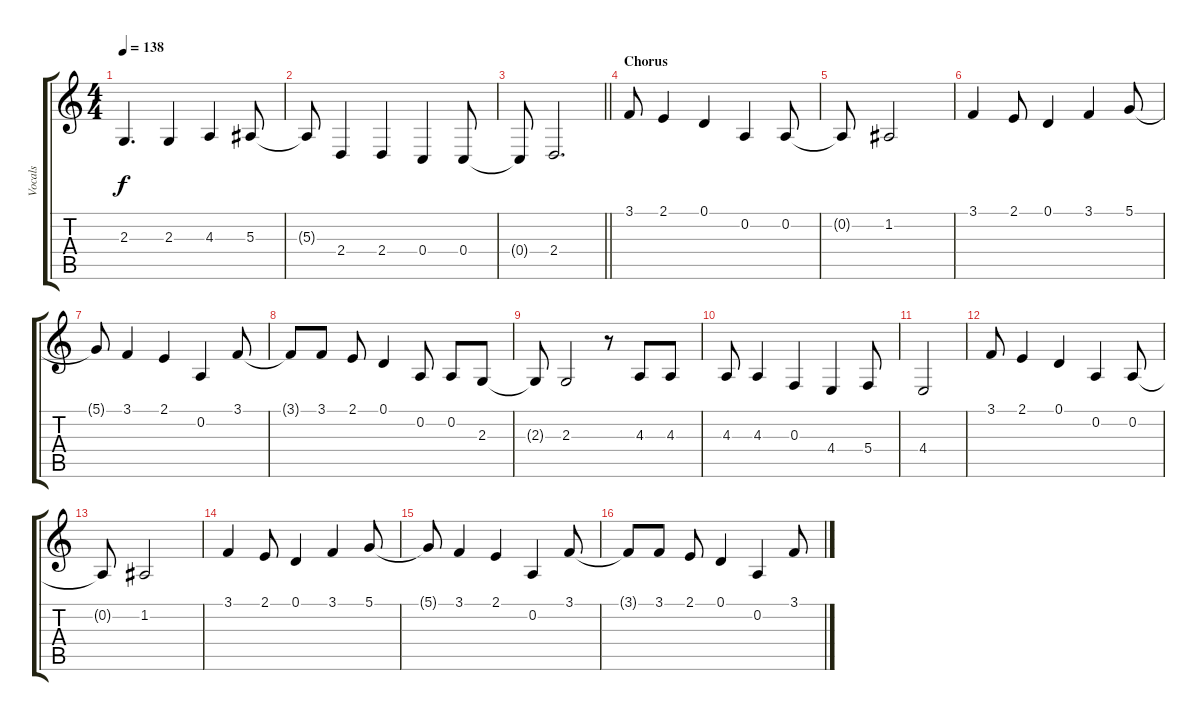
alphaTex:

\track ("Vocals" "Vocals") {instrument trumpet}
\staff {score tabs}
\tuning (D4 A3 F3 C3 G2 D2) {hide}
\ts (4 4)
\tempo 138
\clef g2
\ks c
2.3.4{d dy f} 2.3.4 4.3.4 5.3.8 |
5.3{t}.8 2.4.4 2.4.4 0.4.4 0.4.8 |
\barLineRight lightlight
0.4{t}.8 2.4.2{d} |
\section ("" "Chorus")
3.1.8 2.1.4 0.1.4 0.2.4 0.2.8 |
0.2{t}.8 1.2.2 |
3.1.4 2.1.8 0.1.4 3.1.4 5.1.8 |
5.1{t}.8 3.1.4 2.1.4 0.2.4 3.1.8 |
3.1{t}.8 3.1.8 2.1.8 0.1.4 0.2.8 0.2.8 2.3.8 |
2.3{t}.8 2.3.2 r.8 4.3.8 4.3.8 |
4.3.8 4.3.4 0.3.4 4.4.4 5.4.8 |
4.4.2 |
3.1.8 2.1.4 0.1.4 0.2.4 0.2.8 |
0.2{t}.8 1.2.2 |
3.1.4 2.1.8 0.1.4 3.1.4 5.1.8 |
5.1{t}.8 3.1.4 2.1.4 0.2.4 3.1.8 |
3.1{t}.8 3.1.8 2.1.8 0.1.4 0.2.4 3.1.8
